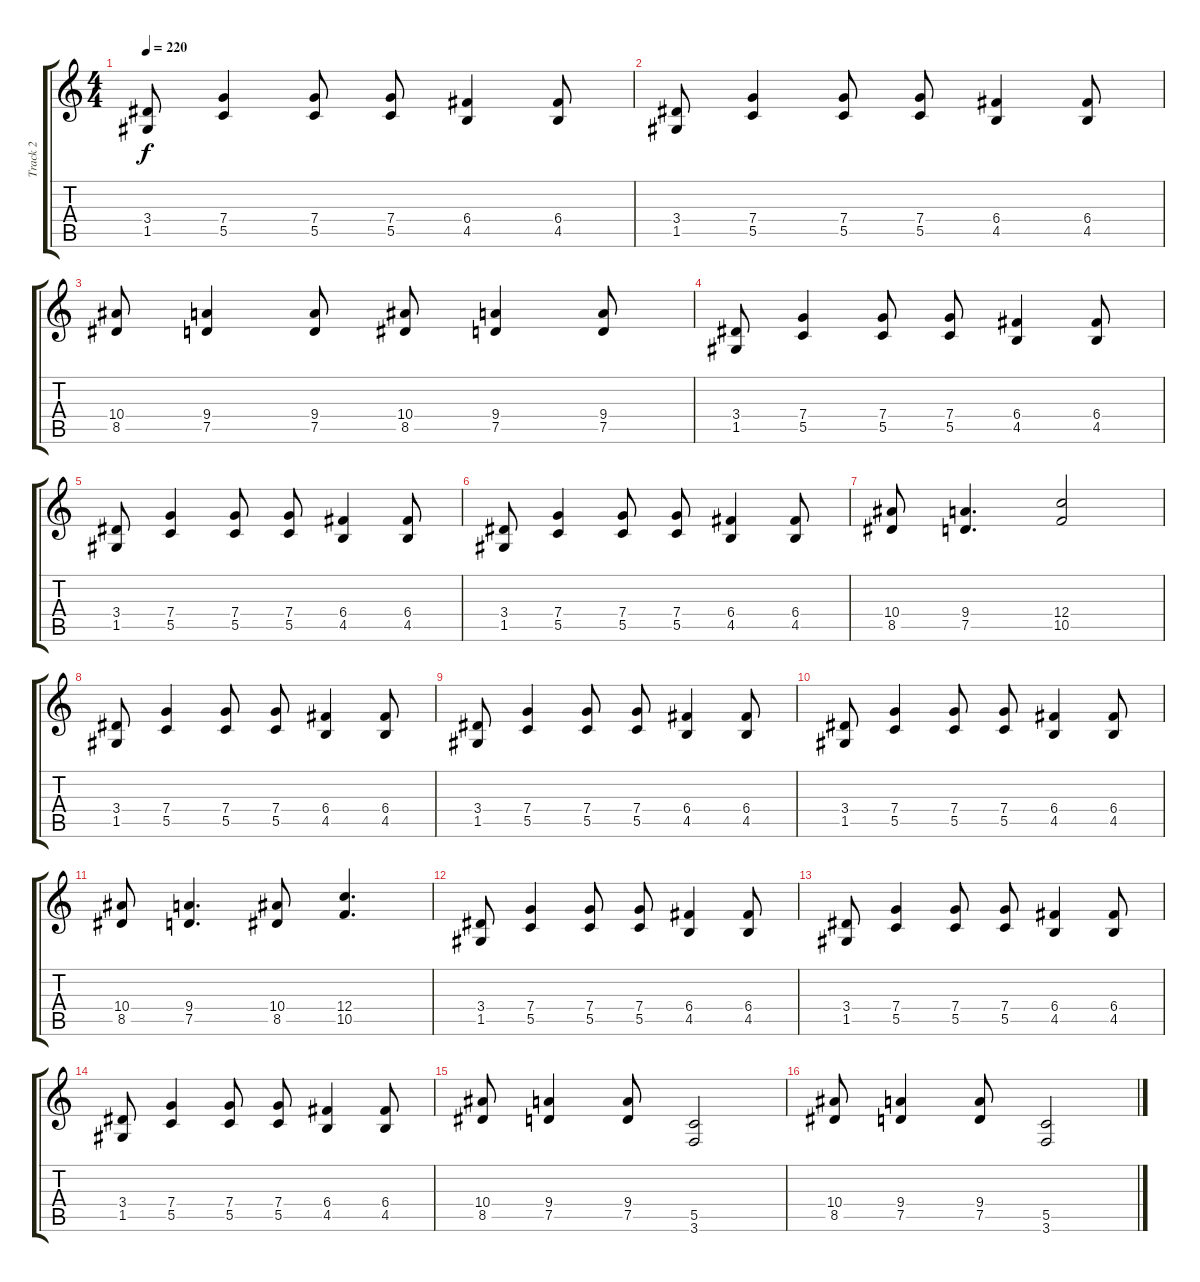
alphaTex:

\track ("Track 2" "Track 2") {instrument overdrivenguitar}
\staff {score tabs}
\tuning (D4 A3 F3 C3 G2 D2) {hide}
\ts (4 4)
\tempo 220
\clef g2
\ks c
(3.4 1.5).8{dy f} (7.4 5.5).4 (7.4 5.5).8 (7.4 5.5).8 (6.4 4.5).4 (6.4 4.5).8 |
(3.4 1.5).8 (7.4 5.5).4 (7.4 5.5).8 (7.4 5.5).8 (6.4 4.5).4 (6.4 4.5).8 |
(10.4 8.5).8 (9.4 7.5).4 (9.4 7.5).8 (10.4 8.5).8 (9.4 7.5).4 (9.4 7.5).8 |
(3.4 1.5).8 (7.4 5.5).4 (7.4 5.5).8 (7.4 5.5).8 (6.4 4.5).4 (6.4 4.5).8 |
(3.4 1.5).8 (7.4 5.5).4 (7.4 5.5).8 (7.4 5.5).8 (6.4 4.5).4 (6.4 4.5).8 |
(3.4 1.5).8 (7.4 5.5).4 (7.4 5.5).8 (7.4 5.5).8 (6.4 4.5).4 (6.4 4.5).8 |
(10.4 8.5).8 (9.4 7.5).4{d} (12.4 10.5).2 |
(3.4 1.5).8 (7.4 5.5).4 (7.4 5.5).8 (7.4 5.5).8 (6.4 4.5).4 (6.4 4.5).8 |
(3.4 1.5).8 (7.4 5.5).4 (7.4 5.5).8 (7.4 5.5).8 (6.4 4.5).4 (6.4 4.5).8 |
(3.4 1.5).8 (7.4 5.5).4 (7.4 5.5).8 (7.4 5.5).8 (6.4 4.5).4 (6.4 4.5).8 |
(10.4 8.5).8 (9.4 7.5).4{d} (10.4 8.5).8 (12.4 10.5).4{d} |
(3.4 1.5).8 (7.4 5.5).4 (7.4 5.5).8 (7.4 5.5).8 (6.4 4.5).4 (6.4 4.5).8 |
(3.4 1.5).8 (7.4 5.5).4 (7.4 5.5).8 (7.4 5.5).8 (6.4 4.5).4 (6.4 4.5).8 |
(3.4 1.5).8 (7.4 5.5).4 (7.4 5.5).8 (7.4 5.5).8 (6.4 4.5).4 (6.4 4.5).8 |
(10.4 8.5).8 (9.4 7.5).4 (9.4 7.5).8 (5.5 3.6).2 |
(10.4 8.5).8 (9.4 7.5).4 (9.4 7.5).8 (5.5 3.6).2
